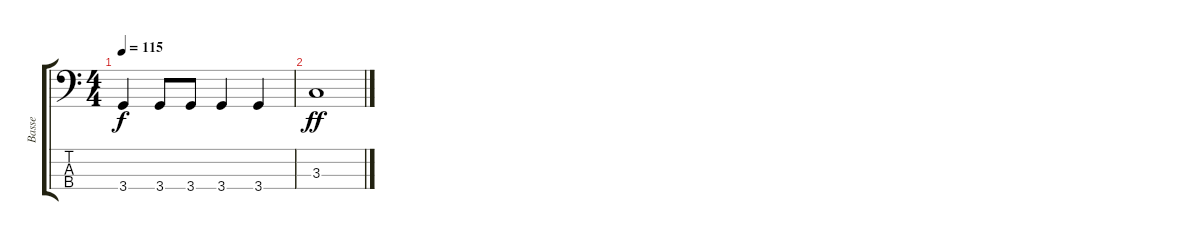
\track ("Basse" "Basse") {instrument electricbasspick}
\staff {score tabs}
\tuning (G2 D2 A1 E1) {hide}
\ts (4 4)
\tempo 115
\clef f4
\ks c
3.4.4{dy f} 3.4.8 3.4.8 3.4.4 3.4.4 |
3.3.1{dy ff}
